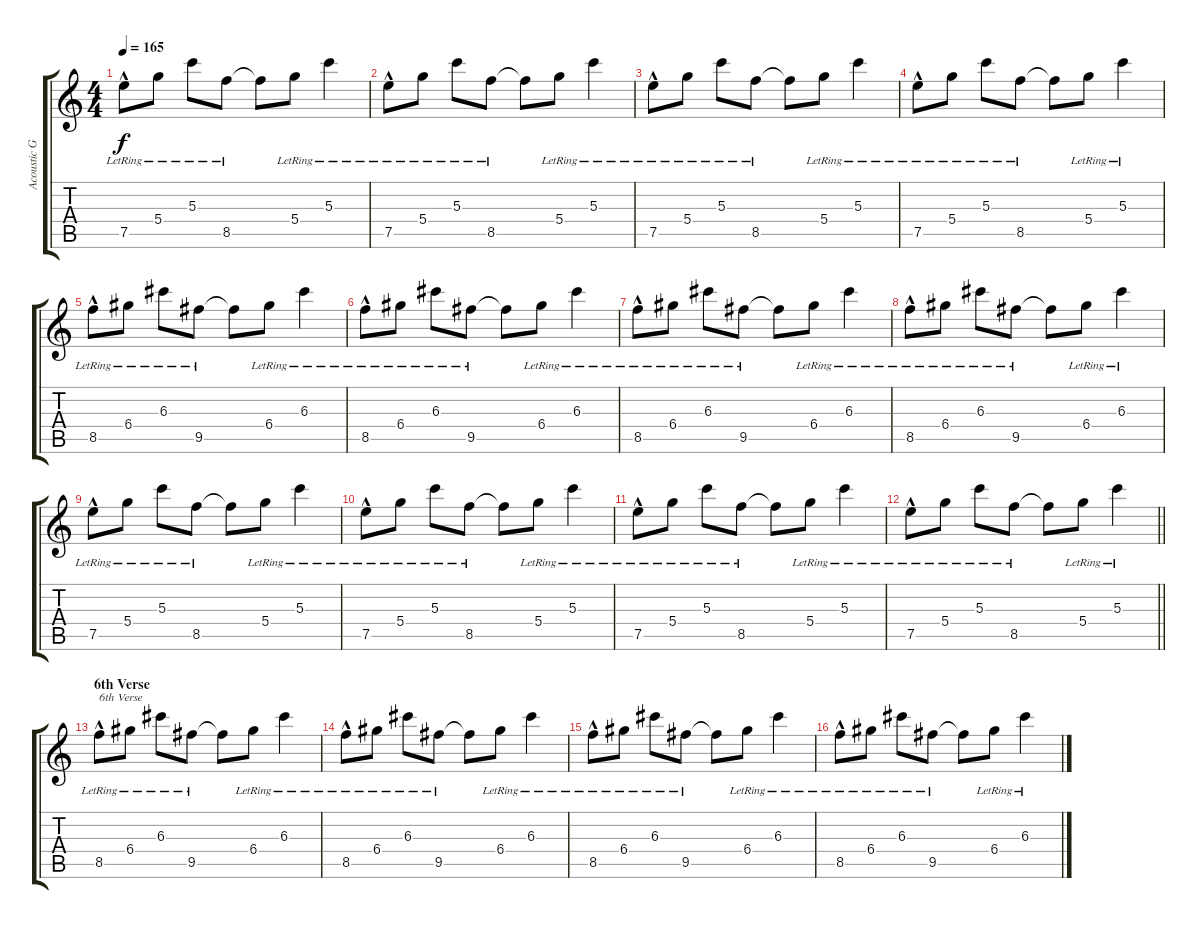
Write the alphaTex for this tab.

\track ("Acoustic Gtr." "Acoustic G") {instrument acousticguitarsteel}
\staff {score tabs}
\tuning (E4 B3 G4 D4 A3 E3) {hide}
\ts (4 4)
\tempo 165
\clef g2
\ks c
7.5{hac lr}.8{dy f} 5.4{lr}.8 5.3{lr}.8 8.5{lr}.8 8.5{t}.8 5.4{lr}.8 5.3{lr}.4 |
7.5{hac lr}.8 5.4{lr}.8 5.3{lr}.8 8.5{lr}.8 8.5{t}.8 5.4{lr}.8 5.3{lr}.4 |
7.5{hac lr}.8 5.4{lr}.8 5.3{lr}.8 8.5{lr}.8 8.5{t}.8 5.4{lr}.8 5.3{lr}.4 |
7.5{hac lr}.8 5.4{lr}.8 5.3{lr}.8 8.5{lr}.8 8.5{t}.8 5.4{lr}.8 5.3{lr}.4 |
8.5{hac lr}.8 6.4{lr}.8 6.3{lr}.8 9.5{lr}.8 9.5{t}.8 6.4{lr}.8 6.3{lr}.4 |
8.5{hac lr}.8 6.4{lr}.8 6.3{lr}.8 9.5{lr}.8 9.5{t}.8 6.4{lr}.8 6.3{lr}.4 |
8.5{hac lr}.8 6.4{lr}.8 6.3{lr}.8 9.5{lr}.8 9.5{t}.8 6.4{lr}.8 6.3{lr}.4 |
8.5{hac lr}.8 6.4{lr}.8 6.3{lr}.8 9.5{lr}.8 9.5{t}.8 6.4{lr}.8 6.3{lr}.4 |
7.5{hac lr}.8 5.4{lr}.8 5.3{lr}.8 8.5{lr}.8 8.5{t}.8 5.4{lr}.8 5.3{lr}.4 |
7.5{hac lr}.8 5.4{lr}.8 5.3{lr}.8 8.5{lr}.8 8.5{t}.8 5.4{lr}.8 5.3{lr}.4 |
7.5{hac lr}.8 5.4{lr}.8 5.3{lr}.8 8.5{lr}.8 8.5{t}.8 5.4{lr}.8 5.3{lr}.4 |
\barLineRight lightlight
7.5{hac lr}.8 5.4{lr}.8 5.3{lr}.8 8.5{lr}.8 8.5{t}.8 5.4{lr}.8 5.3{lr}.4 |
\section ("" "6th Verse")
8.5{hac lr}.8{txt "6th Verse"} 6.4{lr}.8 6.3{lr}.8 9.5{lr}.8 9.5{t}.8 6.4{lr}.8 6.3{lr}.4 |
8.5{hac lr}.8 6.4{lr}.8 6.3{lr}.8 9.5{lr}.8 9.5{t}.8 6.4{lr}.8 6.3{lr}.4 |
8.5{hac lr}.8 6.4{lr}.8 6.3{lr}.8 9.5{lr}.8 9.5{t}.8 6.4{lr}.8 6.3{lr}.4 |
8.5{hac lr}.8 6.4{lr}.8 6.3{lr}.8 9.5{lr}.8 9.5{t}.8 6.4{lr}.8 6.3{lr}.4
